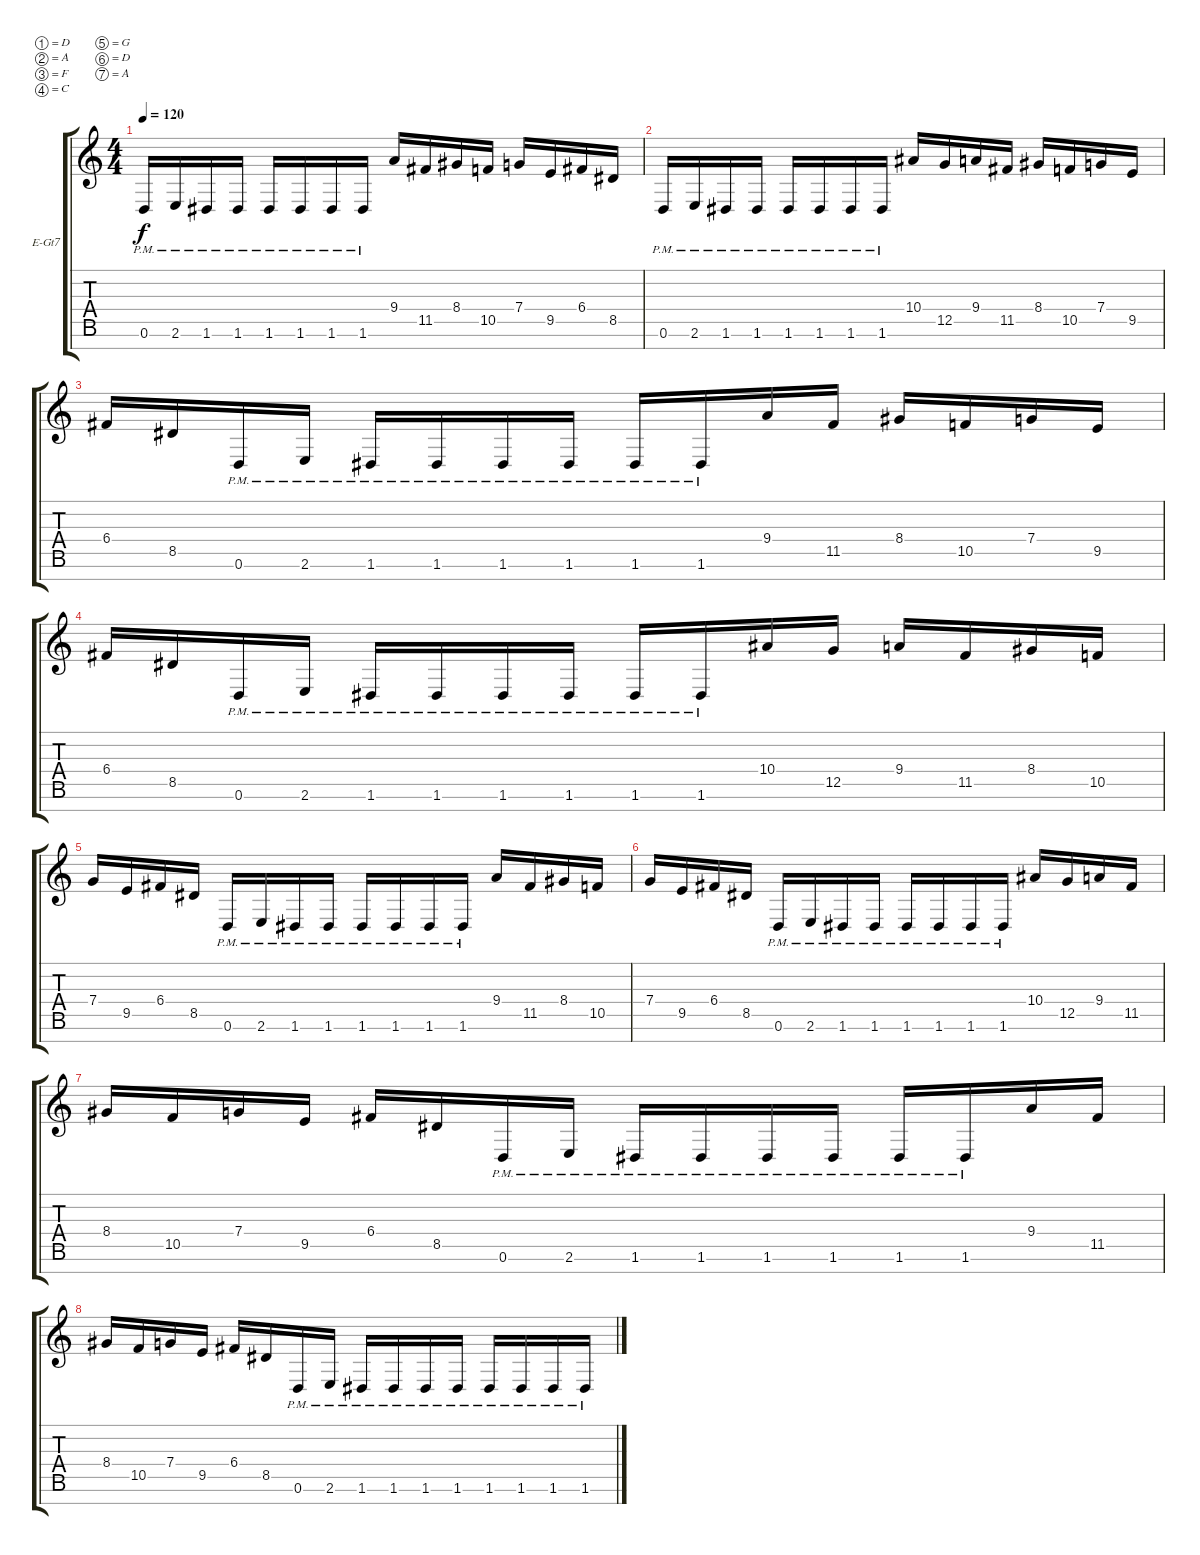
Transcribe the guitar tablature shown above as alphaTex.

\bracketExtendMode groupsimilarinstruments
\firstSystemTrackNameOrientation horizontal
\otherSystemsTrackNameOrientation horizontal
\track ("Track 1" "E-Gt7") {instrument distortionguitar}
\staff {score tabs}
\tuning (D4 A3 F3 C3 G2 D2 A1)
\ts (4 4)
\tempo 120
\clef g2
\ks c
0.6{pm}.16{dy f} 2.6{pm}.16 1.6{pm}.16 1.6{pm}.16 1.6{pm}.16 1.6{pm}.16 1.6{pm}.16 1.6{pm}.16 9.4.16 11.5.16 8.4.16 10.5.16 7.4.16 9.5.16 6.4.16 8.5.16 |
0.6{pm}.16 2.6{pm}.16 1.6{pm}.16 1.6{pm}.16 1.6{pm}.16 1.6{pm}.16 1.6{pm}.16 1.6{pm}.16 10.4.16 12.5.16 9.4.16 11.5.16 8.4.16 10.5.16 7.4.16 9.5.16 |
6.4.16 8.5.16 0.6{pm}.16 2.6{pm}.16 1.6{pm}.16 1.6{pm}.16 1.6{pm}.16 1.6{pm}.16 1.6{pm}.16 1.6{pm}.16 9.4.16 11.5.16 8.4.16 10.5.16 7.4.16 9.5.16 |
6.4.16 8.5.16 0.6{pm}.16 2.6{pm}.16 1.6{pm}.16 1.6{pm}.16 1.6{pm}.16 1.6{pm}.16 1.6{pm}.16 1.6{pm}.16 10.4.16 12.5.16 9.4.16 11.5.16 8.4.16 10.5.16 |
7.4.16 9.5.16 6.4.16 8.5.16 0.6{pm}.16 2.6{pm}.16 1.6{pm}.16 1.6{pm}.16 1.6{pm}.16 1.6{pm}.16 1.6{pm}.16 1.6{pm}.16 9.4.16 11.5.16 8.4.16 10.5.16 |
7.4.16 9.5.16 6.4.16 8.5.16 0.6{pm}.16 2.6{pm}.16 1.6{pm}.16 1.6{pm}.16 1.6{pm}.16 1.6{pm}.16 1.6{pm}.16 1.6{pm}.16 10.4.16 12.5.16 9.4.16 11.5.16 |
8.4.16 10.5.16 7.4.16 9.5.16 6.4.16 8.5.16 0.6{pm}.16 2.6{pm}.16 1.6{pm}.16 1.6{pm}.16 1.6{pm}.16 1.6{pm}.16 1.6{pm}.16 1.6{pm}.16 9.4.16 11.5.16 |
8.4.16 10.5.16 7.4.16 9.5.16 6.4.16 8.5.16 0.6{pm}.16 2.6{pm}.16 1.6{pm}.16 1.6{pm}.16 1.6{pm}.16 1.6{pm}.16 1.6{pm}.16 1.6{pm}.16 1.6{pm}.16 1.6{pm}.16
